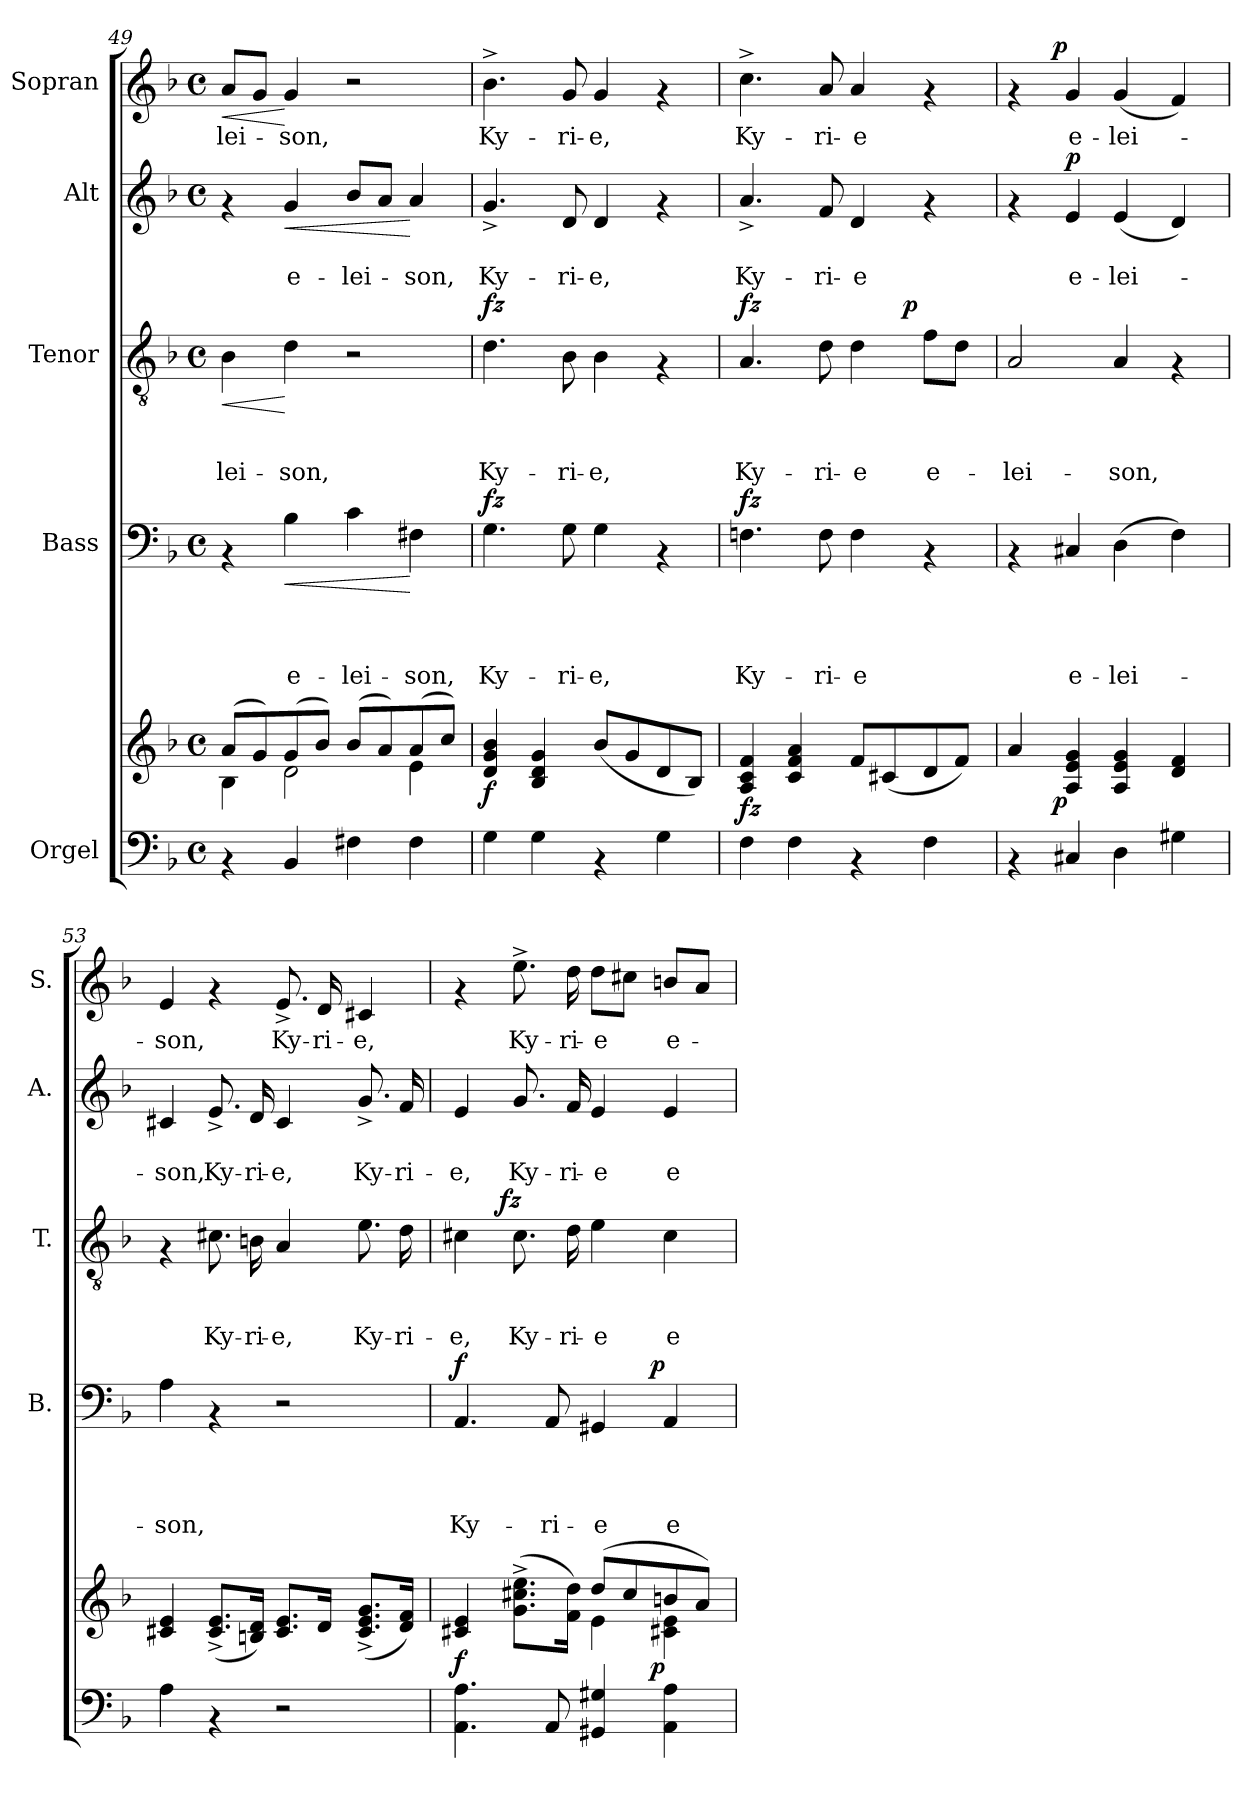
**kern	**kern	**dynam	**kern	**text	**text	**text	**text	**dynam	**kern	**text	**text	**text	**dynam	**kern	**text	**text	**dynam	**kern	**text	**dynam
*part5	*part5	*part5	*part4	*part4	*part4	*part4	*part4	*part4	*part3	*part3	*part3	*part3	*part3	*part2	*part2	*part2	*part2	*part1	*part1	*part1
*staff6	*staff5	*staff5/6	*staff4	*staff4	*staff4	*staff4	*staff4	*staff4	*staff3	*staff3	*staff3	*staff3	*staff3	*staff2	*staff2	*staff2	*staff2	*staff1	*staff1	*staff1
*I"Orgel	*	*	*I"Bass	*	*	*	*	*	*I"Tenor	*	*	*	*	*I"Alt	*	*	*	*I"Sopran	*	*
*	*	*	*I'B.	*	*	*	*	*	*I'T.	*	*	*	*	*I'A.	*	*	*	*I'S.	*	*
*clefF4	*clefG2	*	*clefF4	*	*	*	*	*	*clefGv2	*	*	*	*	*clefG2	*	*	*	*clefG2	*	*
*k[b-]	*k[b-]	*	*k[b-]	*	*	*	*	*	*k[b-]	*	*	*	*	*k[b-]	*	*	*	*k[b-]	*	*
*F:	*F:	*	*F:	*	*	*	*	*	*F:	*	*	*	*	*F:	*	*	*	*F:	*	*
*M4/4	*M4/4	*	*M4/4	*	*	*	*	*	*M4/4	*	*	*	*	*M4/4	*	*	*	*M4/4	*	*
*met(c)	*met(c)	*	*met(c)	*	*	*	*	*	*met(c)	*	*	*	*	*met(c)	*	*	*	*met(c)	*	*
=49	=49	=49	=49	=49	=49	=49	=49	=49	=49	=49	=49	=49	=49	=49	=49	=49	=49	=49	=49	=49
*	*^	*	*	*	*	*	*	*	*	*	*	*	*	*	*	*	*	*	*	*
!	!	!	!	!	!	!	!	!	!	!	!	!	!LO:LY:b	!LO:HP:b	!	!	!	!	!	!LO:LY:b	!LO:HP:b
4rAA	(>8a/L	4B-\	.	4rAA	.	.	.	.	.	4B-\	.	.	-lei-	<	4rf	.	.	.	8a/L	-lei-	<
.	8g/)	.	.	.	.	.	.	.	.	.	.	.	.	.	.	.	.	.	8g/J	.	.
!	!	!	!	!	!	!	!	!LO:LY:b	!LO:HP:b	!	!	!	!LO:LY:b	!	!	!	!LO:LY:b	!LO:HP:b	!	!LO:LY:b	!
4BB-/	(>8g/	2d\	.	4B-\	.	.	.	e-	<	4d\	.	.	-son,	[	4g/	.	e-	<	4g/	-son,	[
.	8b-/J)	.	.	.	.	.	.	.	.	.	.	.	.	.	.	.	.	.	.	.	.
!	!	!	!	!	!	!	!	!LO:LY:b	!	!	!	!	!	!	!	!	!LO:LY:b	!	!	!	!
4F#X\	(>8b-/L	.	.	4c\	.	.	.	-lei-	.	2r	.	.	.	.	8b-/L	.	-lei-	.	2r	.	.
.	8a/)	.	.	.	.	.	.	.	.	.	.	.	.	.	8a/J	.	.	.	.	.	.
!	!	!	!	!	!	!	!	!LO:LY:b	!	!	!	!	!	!	!	!	!LO:LY:b	!	!	!	!
4F#\	(>8a/	4e\	.	4F#X\	.	.	.	-son,	[	.	.	.	.	.	4a/	.	-son,	[	.	.	.
.	8cc/J)	.	.	.	.	.	.	.	.	.	.	.	.	.	.	.	.	.	.	.	.
*	*v	*v	*	*	*	*	*	*	*	*	*	*	*	*	*	*	*	*	*	*	*
=50	=50	=50	=50	=50	=50	=50	=50	=50	=50	=50	=50	=50	=50	=50	=50	=50	=50	=50	=50	=50
!	!	!LO:DY:b	!	!	!	!	!LO:LY:b	!LO:DY:a	!	!	!	!LO:LY:b	!LO:DY:a	!	!	!LO:LY:b	!	!	!LO:LY:b	!
4G\	4d/ 4g/ 4b-/	f	4.G\	.	.	.	Ky-	fz	4.d\	.	.	Ky-	fz	4.g^</	.	Ky-	.	4.b-^>\	Ky-	.
4G\	4B-/ 4d/ 4g/	.	.	.	.	.	.	.	.	.	.	.	.	.	.	.	.	.	.	.
!	!	!	!	!	!	!	!LO:LY:b	!	!	!	!	!LO:LY:b	!	!	!	!LO:LY:b	!	!	!LO:LY:b	!
.	.	.	8G\	.	.	.	-ri-	.	8B-\	.	.	-ri-	.	8d/	.	-ri-	.	8g/	-ri-	.
!	!	!	!	!	!	!	!LO:LY:b	!	!	!	!	!LO:LY:b	!	!	!	!LO:LY:b	!	!	!LO:LY:b	!
4rAA	(<8b-/L	.	4G\	.	.	.	-e,	.	4B-\	.	.	-e,	.	4d/	.	-e,	.	4g/	-e,	.
.	8g/	.	.	.	.	.	.	.	.	.	.	.	.	.	.	.	.	.	.	.
4G\	8d/	.	4rAA	.	.	.	.	.	4rF	.	.	.	.	4rf	.	.	.	4rf	.	.
.	8B-/J)	.	.	.	.	.	.	.	.	.	.	.	.	.	.	.	.	.	.	.
=51	=51	=51	=51	=51	=51	=51	=51	=51	=51	=51	=51	=51	=51	=51	=51	=51	=51	=51	=51	=51
!	!	!LO:DY:b	!	!	!	!	!LO:LY:b	!LO:DY:a	!	!	!	!LO:LY:b	!LO:DY:a	!	!	!LO:LY:b	!	!	!LO:LY:b	!
*	*	*	*	*	*	*	*	*	*^	*	*	*	*	*	*	*	*	*	*	*
4F\	4A/ 4c/ 4f/	fz	4.Fn\	.	.	.	Ky-	fz	4.A/	2ryy	.	.	Ky-	fz	4.a^</	.	Ky-	.	4.cc^>\	Ky-	.
4F\	4c/ 4f/ 4a/	.	.	.	.	.	.	.	.	.	.	.	.	.	.	.	.	.	.	.	.
!	!	!	!	!	!	!	!LO:LY:b	!	!	!	!	!	!LO:LY:b	!	!	!	!LO:LY:b	!	!	!LO:LY:b	!
.	.	.	8F\	.	.	.	-ri-	.	8d\	.	.	.	-ri-	.	8f/	.	-ri-	.	8a/	-ri-	.
!	!	!	!	!	!	!	!LO:LY:b	!	!	!	!	!	!LO:LY:b	!	!	!	!LO:LY:b	!	!	!LO:LY:b	!
4rAA	8f/L	.	4F\	.	.	.	-e	.	4d\	8.ryy	.	.	-e	.	4d/	.	-e	.	4a/	-e	.
.	(<8c#X/	.	.	.	.	.	.	.	.	.	.	.	.	.	.	.	.	.	.	.	.
!	!	!	!	!	!	!	!	!	!	!	!	!	!	!LO:DY:a	!	!	!	!	!	!	!
.	.	.	.	.	.	.	.	.	.	4ryy	.	.	.	p	.	.	.	.	.	.	.
!	!	!	!	!	!	!	!	!	!	!	!	!	!LO:LY:b	!	!	!	!	!	!	!	!
4F\	8d/	.	4rAA	.	.	.	.	.	8f\L	.	.	.	e-	.	4rf	.	.	.	4rf	.	.
.	8f/J)	.	.	.	.	.	.	.	8d\J	.	.	.	.	.	.	.	.	.	.	.	.
.	.	.	.	.	.	.	.	.	.	16ryy	.	.	.	.	.	.	.	.	.	.	.
=52	=52	=52	=52	=52	=52	=52	=52	=52	=52	=52	=52	=52	=52	=52	=52	=52	=52	=52	=52	=52	=52
!	!	!	!	!	!	!	!	!	!	!	!	!	!LO:LY:b	!	!	!	!	!	!	!	!
*	*^	*	*	*	*	*	*	*	*v	*v	*	*	*	*	*	*	*	*	*^	*	*
4rAA	4a/	8..ryy	.	4rAA	.	.	.	.	.	2A/	.	.	-lei-	.	4rf	.	.	.	4rf	8..ryy	.	.
!	!	!	!LO:DY:b	!	!	!	!	!	!	!	!	!	!	!	!	!	!	!	!	!	!	!LO:DY:a
.	.	2ryy	p	.	.	.	.	.	.	.	.	.	.	.	.	.	.	.	.	2ryy	.	p
!	!	!	!	!	!	!	!	!LO:LY:b	!	!	!	!	!	!	!	!	!LO:LY:b	!LO:DY:a	!	!	!LO:LY:b	!
4C#X/	4A/ 4e/ 4g/	.	.	4C#X/	.	.	.	e-	.	.	.	.	.	.	4e/	.	e-	p	4g/	.	e-	.
!	!	!	!	!	!	!	!	!LO:LY:b	!	!	!	!	!LO:LY:b	!	!	!	!LO:LY:b	!	!	!	!LO:LY:b	!
4D\	4A/ 4e/ 4g/	.	.	(>4D\	.	.	.	-lei-	.	4A/	.	.	-son,	.	(<4e/	.	-lei-	.	(<4g/	.	-lei-	.
.	.	4ryy	.	.	.	.	.	.	.	.	.	.	.	.	.	.	.	.	.	4ryy	.	.
4G#X\	4d/ 4f/	.	.	4F\)	.	.	.	.	.	4rF	.	.	.	.	4d/)	.	.	.	4f/)	.	.	.
.	.	32ryy	.	.	.	.	.	.	.	.	.	.	.	.	.	.	.	.	.	32ryy	.	.
=53	=53	=53	=53	=53	=53	=53	=53	=53	=53	=53	=53	=53	=53	=53	=53	=53	=53	=53	=53	=53	=53	=53
!	!	!	!	!	!	!	!	!LO:LY:b	!	!	!	!	!	!	!	!	!LO:LY:b	!	!	!	!LO:LY:b	!
*	*v	*v	*	*	*	*	*	*	*	*	*	*	*	*	*	*	*	*	*v	*v	*	*
4A\	4c#X/ 4e/	.	4A\	.	.	.	-son,	.	4rF	.	.	.	.	4c#X/	.	-son,	.	4e/	-son,	.
!	!	!	!	!	!	!	!	!	!	!	!	!LO:LY:b	!	!	!	!LO:LY:b	!	!	!	!
4rAA	(<8.c#/^< 8.e/^<L	.	4rAA	.	.	.	.	.	8.c#X\	.	.	Ky-	.	8.e^</	.	Ky-	.	4rf	.	.
!	!	!	!	!	!	!	!	!	!	!	!	!LO:LY:b	!	!	!	!LO:LY:b	!	!	!	!
.	16Bn/ 16d/Jk)	.	.	.	.	.	.	.	16Bn\	.	.	-ri-	.	16d/	.	-ri-	.	.	.	.
!	!	!	!	!	!	!	!	!	!	!	!	!LO:LY:b	!	!	!	!LO:LY:b	!	!	!LO:LY:b	!
2r	8.c#/ 8.e/L	.	2r	.	.	.	.	.	4A/	.	.	-e,	.	4c#/	.	-e,	.	8.e^</	Ky-	.
!	!	!	!	!	!	!	!	!	!	!	!	!	!	!	!	!	!	!	!LO:LY:b	!
.	16d/Jk	.	.	.	.	.	.	.	.	.	.	.	.	.	.	.	.	16d/	-ri-	.
!	!	!	!	!	!	!	!	!	!	!	!	!LO:LY:b	!	!	!	!LO:LY:b	!	!	!LO:LY:b	!
.	(<8.c#/^< 8.e/^< 8.g/^<L	.	.	.	.	.	.	.	8.e\	.	.	Ky-	.	8.g^</	.	Ky-	.	4c#X/	-e,	.
!	!	!	!	!	!	!	!	!	!	!	!	!LO:LY:b	!	!	!	!LO:LY:b	!	!	!	!
.	16d/ 16f/Jk)	.	.	.	.	.	.	.	16d\	.	.	-ri-	.	16f/	.	-ri-	.	.	.	.
!!LO:PB:g=z
=54	=54	=54	=54	=54	=54	=54	=54	=54	=54	=54	=54	=54	=54	=54	=54	=54	=54	=54	=54	=54
*	*^	*	*	*	*	*	*	*	*	*	*	*	*	*	*	*	*	*	*	*
!	!	!	!LO:DY:b	!	!	!	!	!LO:LY:b	!LO:DY:a	!	!	!	!LO:LY:b	!	!	!	!LO:LY:b	!	!	!	!
*	*	*^	*	*^	*	*	*	*	*	*^	*	*	*	*	*	*	*	*	*	*	*
4.AA\ 4.A\	4c#X/ 4e/	4ryy	2ryy	f	4.AA/	2ryy	.	.	.	Ky-	f	4c#X\	8..ryy	.	.	-e,	.	4e/	.	-e,	.	4rf	.	.
!	!	!	!	!	!	!	!	!	!	!	!	!	!	!	!	!	!LO:DY:a	!	!	!	!	!	!	!
.	.	.	.	.	.	.	.	.	.	.	.	.	2ryy	.	.	.	fz	.	.	.	.	.	.	.
!	!	!	!	!	!	!	!	!	!	!	!	!	!	!	!	!LO:LY:b	!	!	!	!LO:LY:b	!	!	!LO:LY:b	!
.	4ryy	(>8.g\^< 8.cc#X\^< 8.ee\^<L	.	.	.	.	.	.	.	.	.	8.c#\	.	.	.	Ky-	.	8.g/	.	Ky-	.	8.ee^>\	Ky-	.
!	!	!	!	!	!	!	!	!	!	!LO:LY:b	!	!	!	!	!	!	!	!	!	!	!	!	!	!
8AA/	.	.	.	.	8AA/	.	.	.	.	-ri-	.	.	.	.	.	.	.	.	.	.	.	.	.	.
!	!	!	!	!	!	!	!	!	!	!	!	!	!	!	!	!LO:LY:b	!	!	!	!LO:LY:b	!	!	!LO:LY:b	!
.	.	16f\ 16dd\Jk)	.	.	.	.	.	.	.	.	.	16d\	.	.	.	-ri-	.	16f/	.	-ri-	.	16dd\	-ri-	.
!	!	!	!	!	!	!	!	!	!	!LO:LY:b	!	!	!	!	!	!LO:LY:b	!	!	!	!LO:LY:b	!	!	!LO:LY:b	!
4GG#X/ 4G#X/	(>8dd/L	4e\	8..ryy	.	4GG#X/	8..ryy	.	.	.	-e	.	4e\	.	.	.	-e	.	4e/	.	-e	.	8dd\L	-e	.
.	8cc#/	.	.	.	.	.	.	.	.	.	.	.	.	.	.	.	.	.	.	.	.	8cc#X\J	.	.
!	!	!	!	!LO:DY:b	!	!	!	!	!	!	!LO:DY:a	!	!	!	!	!	!	!	!	!	!	!	!	!
.	.	.	4ryy	p	.	4ryy	.	.	.	.	p	.	4ryy	.	.	.	.	.	.	.	.	.	.	.
!	!	!	!	!	!	!	!	!	!	!LO:LY:b	!	!	!	!	!	!LO:LY:b	!	!	!	!LO:LY:b	!	!	!LO:LY:b	!
4AA\ 4A\	8bn/	4c#X\ 4e\	.	.	4AA/	.	.	.	.	e-	.	4c#\	.	.	.	e-	.	4e/	.	e-	.	8bn/L	e-	.
.	8a/J)	.	.	.	.	.	.	.	.	.	.	.	.	.	.	.	.	.	.	.	.	8a/J	.	.
.	.	.	32ryy	.	.	32ryy	.	.	.	.	.	.	32ryy	.	.	.	.	.	.	.	.	.	.	.
*	*v	*v	*v	*	*	*	*	*	*	*	*	*v	*v	*	*	*	*	*	*	*	*	*	*	*
*	*	*	*v	*v	*	*	*	*	*	*	*	*	*	*	*	*	*	*	*	*	*
=	=	=	=	=	=	=	=	=	=	=	=	=	=	=	=	=	=	=	=	=
*-	*-	*-	*-	*-	*-	*-	*-	*-	*-	*-	*-	*-	*-	*-	*-	*-	*-	*-	*-	*-
